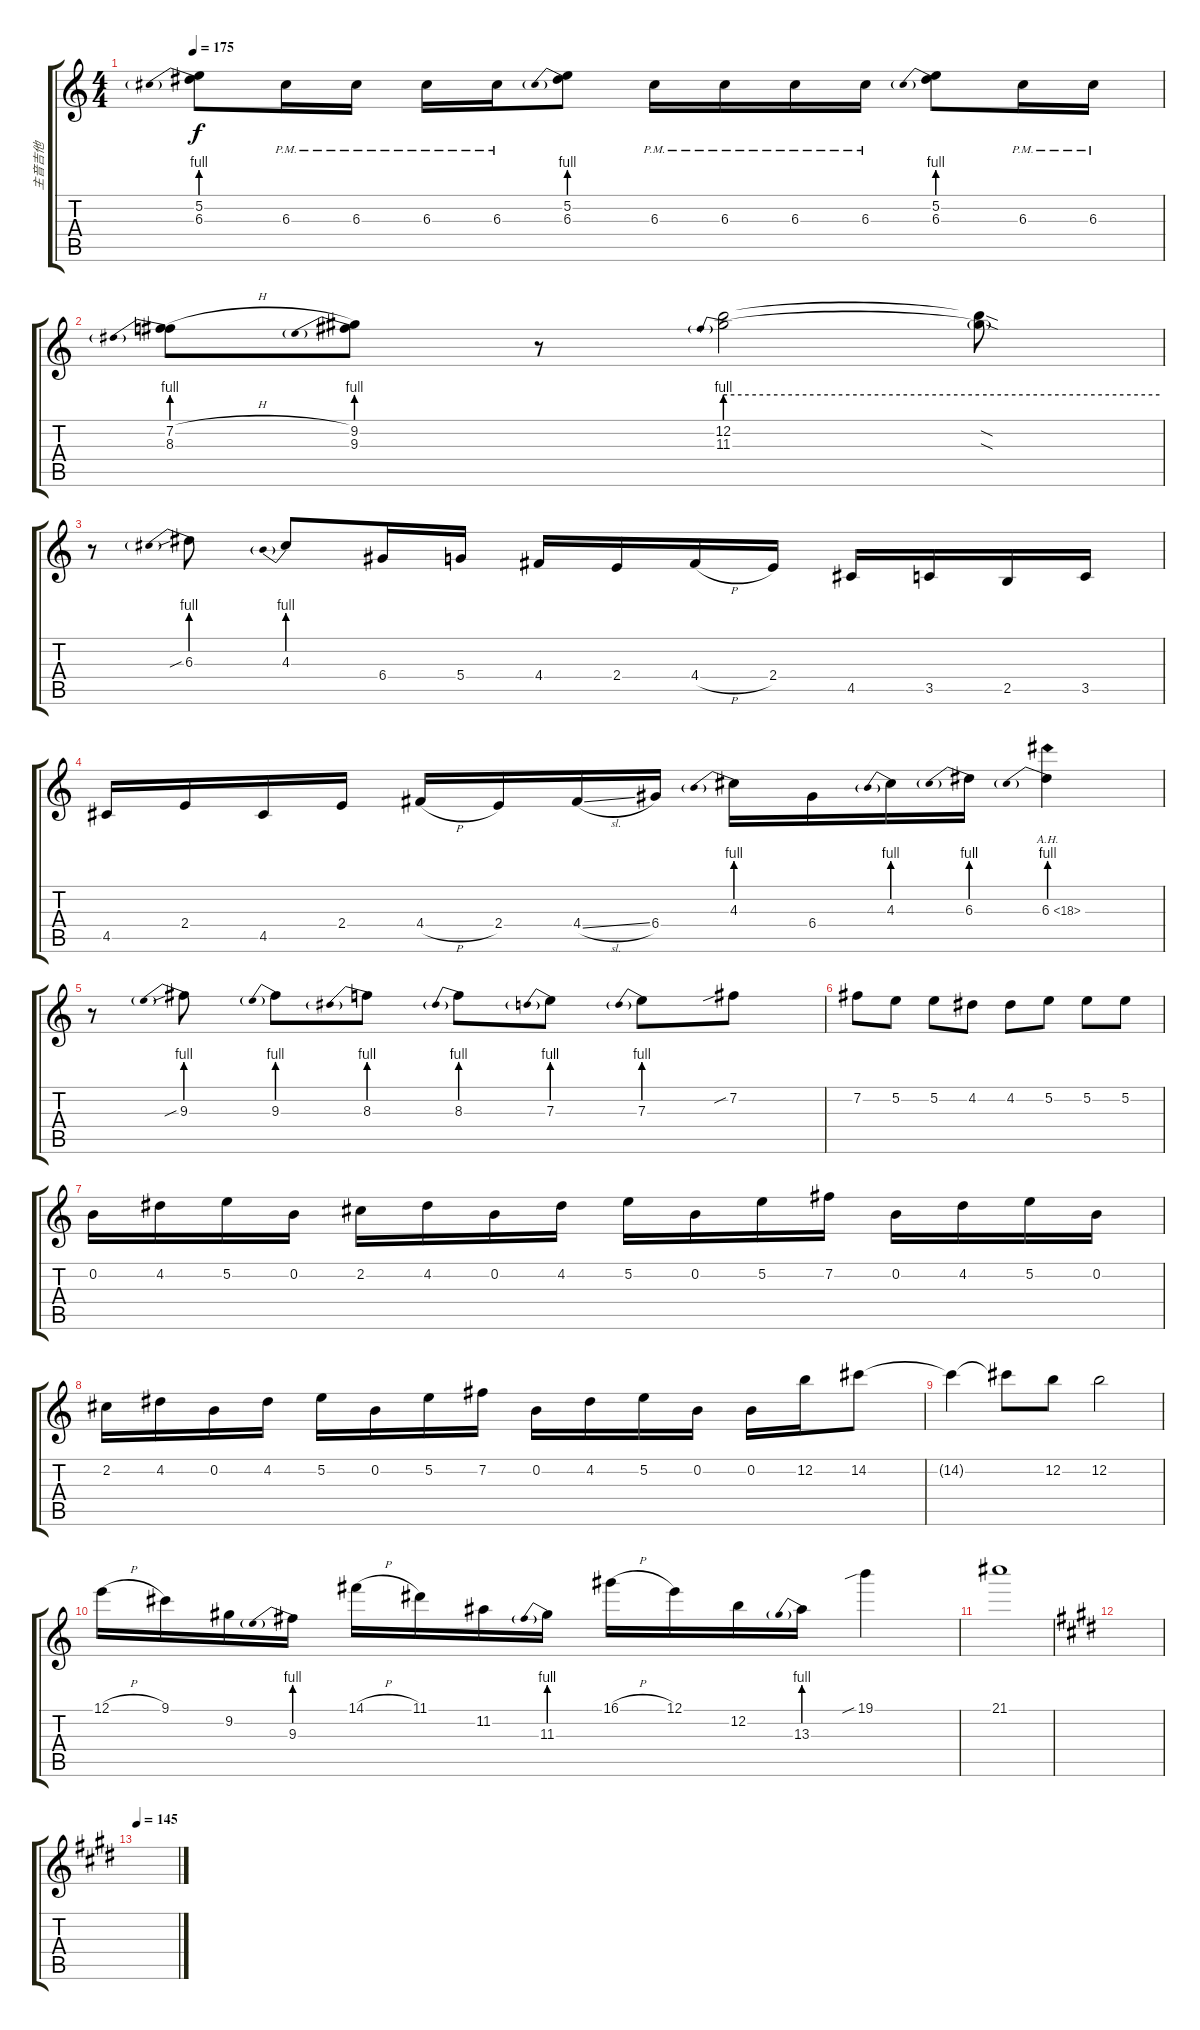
\track ("主音吉他" "主音吉他") {instrument distortionguitar}
\staff {score tabs}
\tuning (E4 B3 G3 D3 A2 E2) {hide}
\ts (4 4)
\tempo 175
\clef g2
\ks c
(5.2 6.3{be (prebend 0 4 60 4)}).8{dy f} 6.3{pm}.16 6.3{pm}.16 6.3{pm}.16 6.3{pm}.16 (5.2 6.3{be (prebend 0 4 60 4)}).8 6.3{pm}.16 6.3{pm}.16 6.3{pm}.16 6.3{pm}.16 (5.2 6.3{be (prebend 0 4 60 4)}).8 6.3{pm}.16 6.3{pm}.16 |
(7.2{h} 8.3{be (prebend 0 4 60 4)}).8 (9.2 9.3{be (prebend 0 4 60 4)}).8 r.8 (12.2 11.3{be (prebend 0 4 60 4)}).2 (12.2{sod t} 11.3{be (hold 0 4 60 4) sod t}).8 |
r.8 6.3{be (prebend 0 4 60 4) sib}.8 4.3{be (prebend 0 4 60 4)}.8 6.4.16 5.4.16 4.4.16 2.4.16 4.4{h}.16 2.4.16 4.5.16 3.5.16 2.5.16 3.5.16 |
4.5.16 2.4.16 4.5.16 2.4.16 4.4{h}.16 2.4.16 4.4{sl}.16 6.4.16 4.3{be (prebend 0 4 60 4)}.16 6.4.16 4.3{be (prebend 0 4 60 4)}.16 6.3{be (prebend 0 4 60 4)}.16 6.3{be (prebend 0 4 60 4) ah 12}.4 |
r.8 9.3{be (prebend 0 4 60 4) sib}.8 9.3{be (prebend 0 4 60 4)}.8 8.3{be (prebend 0 4 60 4)}.8 8.3{be (prebend 0 4 60 4)}.8 7.3{be (prebend 0 4 60 4)}.8 7.3{be (prebend 0 4 60 4)}.8 7.2{sib}.8 |
7.2.8 5.2.8 5.2.8 4.2.8 4.2.8 5.2.8 5.2.8 5.2.8 |
0.2.16 4.2.16 5.2.16 0.2.16 2.2.16 4.2.16 0.2.16 4.2.16 5.2.16 0.2.16 5.2.16 7.2.16 0.2.16 4.2.16 5.2.16 0.2.16 |
2.2.16 4.2.16 0.2.16 4.2.16 5.2.16 0.2.16 5.2.16 7.2.16 0.2.16 4.2.16 5.2.16 0.2.16 0.2.16 12.2.16 14.2.8 |
14.2{t}.4 14.2{t}.8 12.2.8 12.2.2 |
12.1{h}.16 9.1.16 9.2.16 9.3{be (prebend 0 4 60 4)}.16 14.1{h}.16 11.1.16 11.2.16 11.3{be (prebend 0 4 60 4)}.16 16.1{h}.16 12.1.16 12.2.16 13.3{be (prebend 0 4 60 4)}.16 19.1{sib}.4 |
21.1.1 |
\ks e
|
\tempo 145
